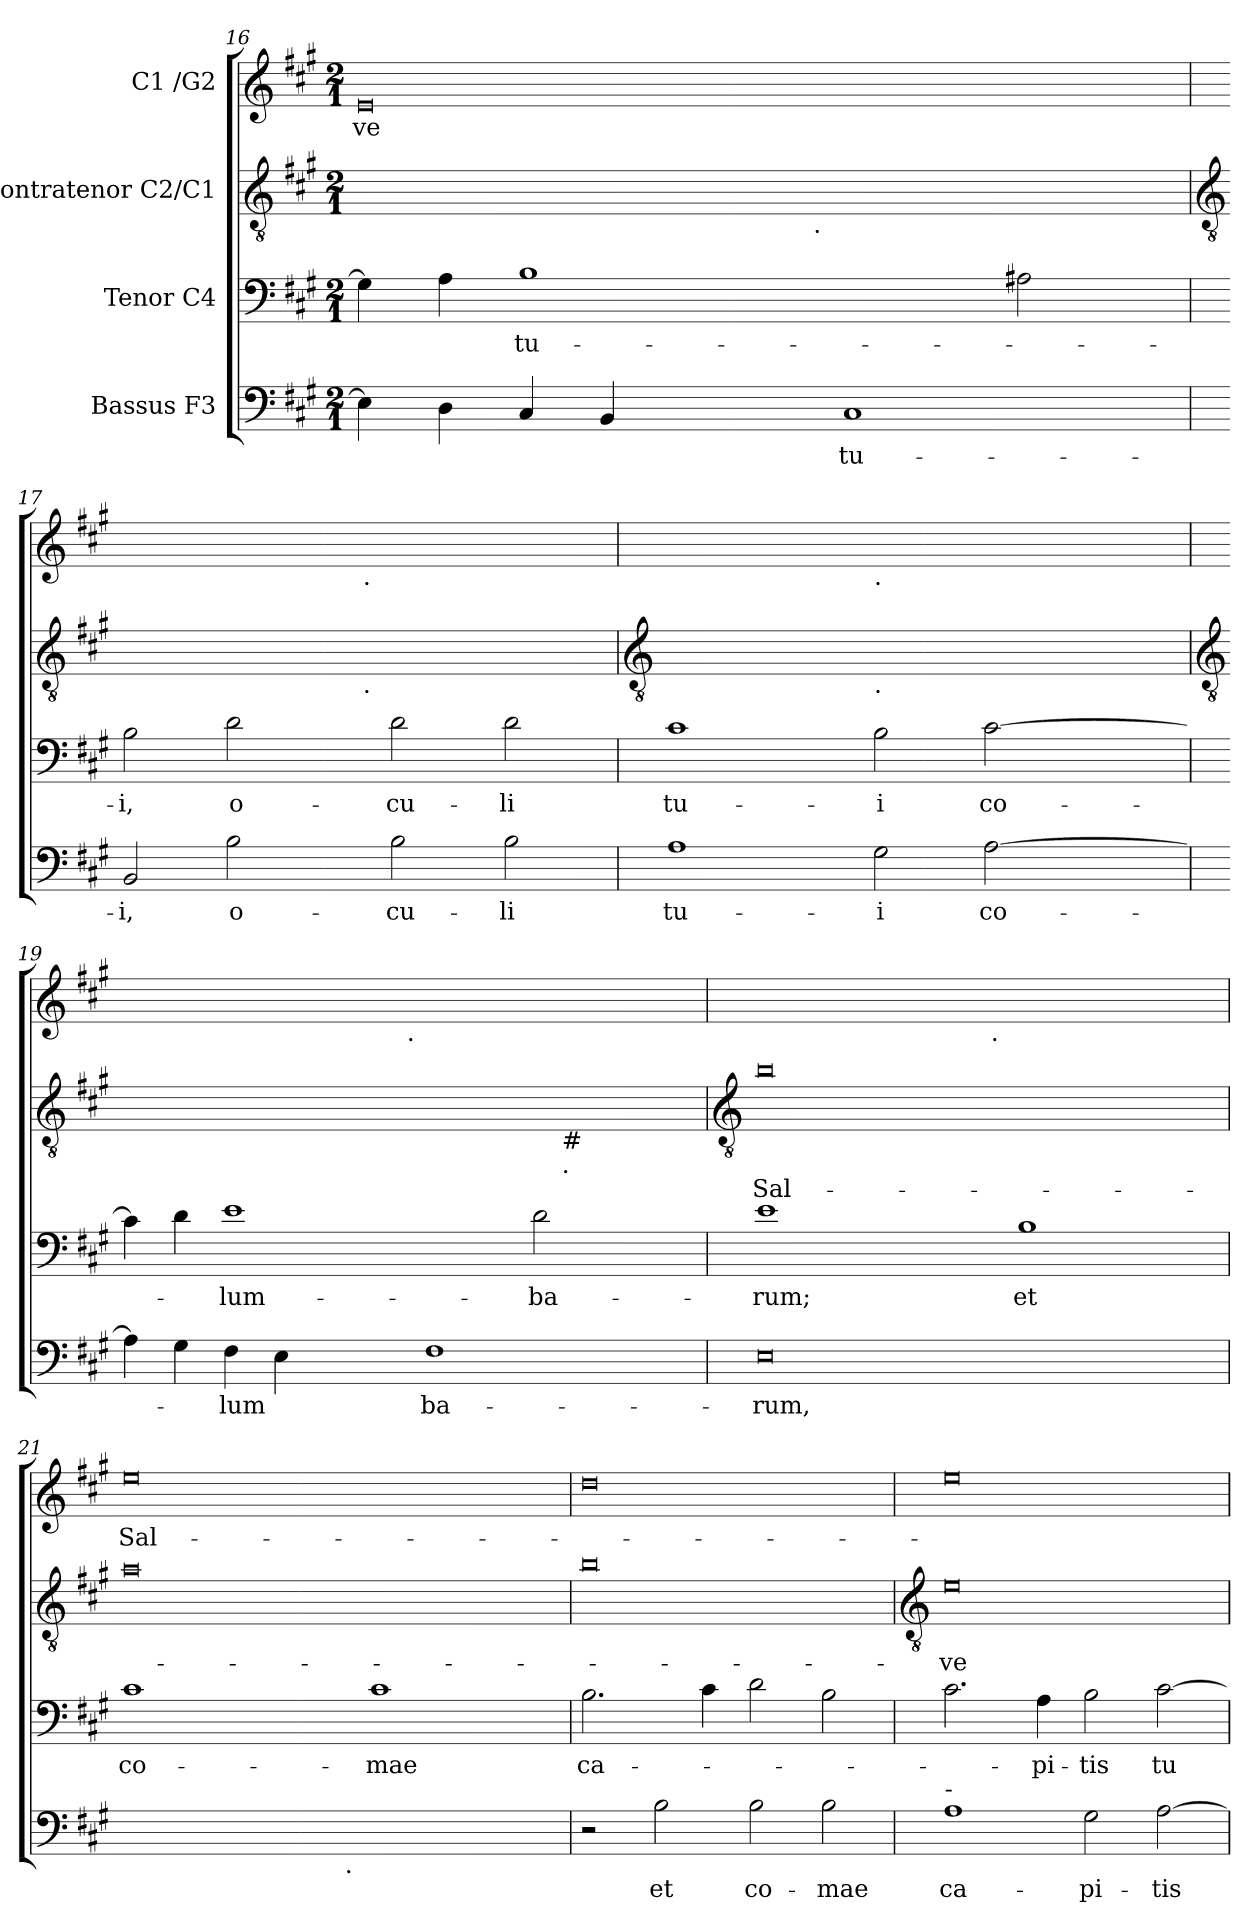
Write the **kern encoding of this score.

**kern	**text	**kern	**text	**kern	**text	**kern	**text
*part4	*part4	*part3	*part3	*part2	*part2	*part1	*part1
*staff4	*staff4	*staff3	*staff3	*staff2	*staff2	*staff1	*staff1
*I"Bassus F3	*	*I"Tenor C4	*	*I"Contratenor C2/C1	*	*I"C1 /G2	*
*clefF4	*	*clefF4	*	*clefGv2	*	*clefG2	*
*k[f#c#g#]	*	*k[f#c#g#]	*	*k[f#c#g#]	*	*k[f#c#g#]	*
*A:	*	*A:	*	*A:	*	*A:	*
*M2/1	*	*M2/1	*	*M2/1	*	*M2/1	*
=16	=16	=16	=16	=16	=16	=16	=16
!	!	!	!	!	!	!	!LO:LY:b
4E\]	.	4G\]	.	4ryy	.	0e	-ve
4D\	.	4A\	.	4ryy	.	.	.
!	!	!	!LO:LY:b	!	!	!	!
4C#/	.	1B	tu-	4ryy	.	.	.
4BB/	.	.	.	64ryy	.	.	.
.	.	.	.	64ryy	.	.	.
.	.	.	.	64ryy	.	.	.
.	.	.	.	64ryy	.	.	.
.	.	.	.	64ryy	.	.	.
.	.	.	.	64ryy	.	.	.
.	.	.	.	64ryy	.	.	.
.	.	.	.	64ryy	.	.	.
.	.	.	.	64ryy	.	.	.
.	.	.	.	64ryy	.	.	.
.	.	.	.	64ryy	.	.	.
.	.	.	.	64ryy	.	.	.
.	.	.	.	64ryy	.	.	.
.	.	.	.	64ryy	.	.	.
!	!	!	!	!LO:TX:b:t=.	!	!	!
.	.	.	.	64ryy	.	.	.
.	.	.	.	4ryy	.	.	.
!	!LO:LY:b	!	!	!	!	!	!
1C#	tu-	.	.	.	.	.	.
.	.	.	.	4ryy	.	.	.
.	.	.	.	4ryy	.	.	.
.	.	2A#X\	.	.	.	.	.
.	.	.	.	4ryy	.	.	.
.	.	.	.	64ryy	.	.	.
!!LO:LB:g=z
=17	=17	=17	=17	=17	=17	=17	=17
*	*	*	*	*clefGv2	*	*	*
!	!LO:LY:b	!	!LO:LY:b	!	!	!	!
2BB/	-i,	2B\	-i,	4ryy	.	4ryy	.
.	.	.	.	4ryy	.	4ryy	.
!	!LO:LY:b	!	!LO:LY:b	!	!	!	!
2B\	o-	2d\	o-	4ryy	.	4ryy	.
.	.	.	.	32ryy	.	32ryy	.
.	.	.	.	32ryy	.	32ryy	.
.	.	.	.	32ryy	.	32ryy	.
.	.	.	.	32ryy	.	32ryy	.
.	.	.	.	32ryy	.	32ryy	.
.	.	.	.	32ryy	.	32ryy	.
!	!	!	!	!	!	!LO:TX:b:t=.	!
!	!	!	!	!LO:TX:b:t=.	!	!	!
.	.	.	.	32ryy	.	32ryy	.
.	.	.	.	4ryy	.	4ryy	.
!	!LO:LY:b	!	!LO:LY:b	!	!	!	!
2B\	-cu-	2d\	-cu-	.	.	.	.
.	.	.	.	4ryy	.	4ryy	.
.	.	.	.	4ryy	.	4ryy	.
!	!LO:LY:b	!	!LO:LY:b	!	!	!	!
2B\	-li	2d\	-li	.	.	.	.
.	.	.	.	4ryy	.	4ryy	.
.	.	.	.	32ryy	.	32ryy	.
!!LO:LB:g=z
=18	=18	=18	=18	=18	=18	=18	=18
*	*	*	*	*clefGv2	*	*	*
!	!LO:LY:b	!	!LO:LY:b	!	!	!	!
1A	tu-	1c#	tu-	4ryy	.	4ryy	.
.	.	.	.	4ryy	.	4ryy	.
.	.	.	.	4ryy	.	4ryy	.
.	.	.	.	4ryy	.	4ryy	.
!	!	!	!	!	!	!LO:TX:b:t=.	!
!	!	!	!	!LO:TX:b:t=.	!	!	!
!	!LO:LY:b	!	!LO:LY:b	!	!	!	!
2G#\	-i	2B\	-i	64ryy	.	64ryy	.
.	.	.	.	4ryy	.	4ryy	.
.	.	.	.	4ryy	.	4ryy	.
!	!LO:LY:b	!	!LO:LY:b	!	!	!	!
[2A\	co-	[2c#\	co-	.	.	.	.
.	.	.	.	4ryy	.	4ryy	.
.	.	.	.	64ryy	.	64ryy	.
.	.	.	.	64ryy	.	64ryy	.
.	.	.	.	64ryy	.	64ryy	.
.	.	.	.	64ryy	.	64ryy	.
.	.	.	.	64ryy	.	64ryy	.
.	.	.	.	64ryy	.	64ryy	.
.	.	.	.	64ryy	.	64ryy	.
.	.	.	.	64ryy	.	64ryy	.
.	.	.	.	64ryy	.	64ryy	.
.	.	.	.	64ryy	.	64ryy	.
.	.	.	.	64ryy	.	64ryy	.
.	.	.	.	64ryy	.	64ryy	.
.	.	.	.	64ryy	.	64ryy	.
.	.	.	.	64ryy	.	64ryy	.
.	.	.	.	64ryy	.	64ryy	.
!!LO:LB:g=z
=19	=19	=19	=19	=19	=19	=19	=19
*	*	*	*	*clefGv2	*	*	*
4A\]	.	4c#\]	.	4ryy	.	4ryy	.
4G#\	.	4d\	.	4ryy	.	4ryy	.
!	!LO:LY:b	!	!LO:LY:b	!	!	!	!
4F#\	-lum	1e	-lum-	4ryy	.	4ryy	.
4E\	.	.	.	64ryy	.	64ryy	.
.	.	.	.	64ryy	.	64ryy	.
.	.	.	.	64ryy	.	64ryy	.
.	.	.	.	64ryy	.	64ryy	.
.	.	.	.	64ryy	.	64ryy	.
.	.	.	.	64ryy	.	64ryy	.
.	.	.	.	64ryy	.	64ryy	.
.	.	.	.	64ryy	.	64ryy	.
.	.	.	.	64ryy	.	64ryy	.
.	.	.	.	64ryy	.	64ryy	.
.	.	.	.	64ryy	.	64ryy	.
.	.	.	.	64ryy	.	64ryy	.
.	.	.	.	64ryy	.	64ryy	.
.	.	.	.	64ryy	.	64ryy	.
!	!	!	!	!	!	!LO:TX:b:t=.	!
.	.	.	.	64ryy	.	64ryy	.
.	.	.	.	4ryy	.	4ryy	.
!	!LO:LY:b	!	!	!	!	!	!
1F#	ba-	.	.	.	.	.	.
.	.	.	.	4ryy	.	4ryy	.
.	.	.	.	64ryy	.	4ryy	.
!	!	!	!LO:LY:b	!	!	!	!
.	.	2d\	-ba-	64ryy	.	.	.
.	.	.	.	64ryy	.	.	.
.	.	.	.	64ryy	.	.	.
!	!	!	!	!LO:TX:b:t=#	!	!	!
!	!	!	!	!LO:TX:b:t=.	!	!	!
.	.	.	.	64ryy	.	.	.
.	.	.	.	4ryy	.	.	.
.	.	.	.	.	.	4ryy	.
.	.	.	.	16ryy	.	.	.
.	.	.	.	16ryy	.	.	.
.	.	.	.	16ryy	.	.	.
.	.	.	.	.	.	64ryy	.
!!LO:LB:g=z
=20	=20	=20	=20	=20	=20	=20	=20
*	*	*	*	*clefGv2	*	*	*
!	!LO:LY:b	!	!LO:LY:b	!	!LO:LY:b	!	!
0E	-rum,	1e	-rum;	0b	Sal-	4ryy	.
.	.	.	.	.	.	4ryy	.
.	.	.	.	.	.	4ryy	.
.	.	.	.	.	.	32ryy	.
.	.	.	.	.	.	32ryy	.
.	.	.	.	.	.	32ryy	.
.	.	.	.	.	.	32ryy	.
.	.	.	.	.	.	32ryy	.
.	.	.	.	.	.	32ryy	.
!	!	!	!	!	!	!LO:TX:b:t=.	!
.	.	.	.	.	.	32ryy	.
.	.	.	.	.	.	4ryy	.
!	!	!	!LO:LY:b	!	!	!	!
.	.	1B	et	.	.	.	.
.	.	.	.	.	.	4ryy	.
.	.	.	.	.	.	4ryy	.
.	.	.	.	.	.	4ryy	.
.	.	.	.	.	.	32ryy	.
=21	=21	=21	=21	=21	=21	=21	=21
!	!	!	!LO:LY:b	!	!	!	!LO:LY:b
4ryy	.	1c#	co-	0a	.	0ee	Sal-
4ryy	.	.	.	.	.	.	.
4ryy	.	.	.	.	.	.	.
32ryy	.	.	.	.	.	.	.
32ryy	.	.	.	.	.	.	.
32ryy	.	.	.	.	.	.	.
32ryy	.	.	.	.	.	.	.
32ryy	.	.	.	.	.	.	.
32ryy	.	.	.	.	.	.	.
!LO:TX:b:t=.	!	!	!	!	!	!	!
32ryy	.	.	.	.	.	.	.
4ryy	.	.	.	.	.	.	.
!	!	!	!LO:LY:b	!	!	!	!
.	.	1c#	-mae	.	.	.	.
4ryy	.	.	.	.	.	.	.
4ryy	.	.	.	.	.	.	.
4ryy	.	.	.	.	.	.	.
32ryy	.	.	.	.	.	.	.
=22	=22	=22	=22	=22	=22	=22	=22
!	!	!	!LO:LY:b	!	!	!	!
2r	.	2.B\	ca-	0b	.	0dd	.
!	!LO:LY:b	!	!	!	!	!	!
2B\	et	.	.	.	.	.	.
.	.	4c#\	.	.	.	.	.
!	!LO:LY:b	!	!	!	!	!	!
2B\	co-	2d\	.	.	.	.	.
!	!LO:LY:b	!	!	!	!	!	!
2B\	-mae	2B\	.	.	.	.	.
!!LO:LB:g=z
=23	=23	=23	=23	=23	=23	=23	=23
*	*	*	*	*clefGv2	*	*	*
!LO:TX:a:t=-	!	!	!	!	!	!	!
!	!LO:LY:b	!	!	!	!LO:LY:b	!	!
1A	ca-	2.c#\	.	0e	-ve	0ee	.
!	!	!	!LO:LY:b	!	!	!	!
.	.	4A\	-pi-	.	.	.	.
!	!LO:LY:b	!	!LO:LY:b	!	!	!	!
2G#\	-pi-	2B\	-tis	.	.	.	.
!	!LO:LY:b	!	!LO:LY:b	!	!	!	!
[2A\	-tis	[2c#\	tu-	.	.	.	.
=	=	=	=	=	=	=	=
*-	*-	*-	*-	*-	*-	*-	*-
